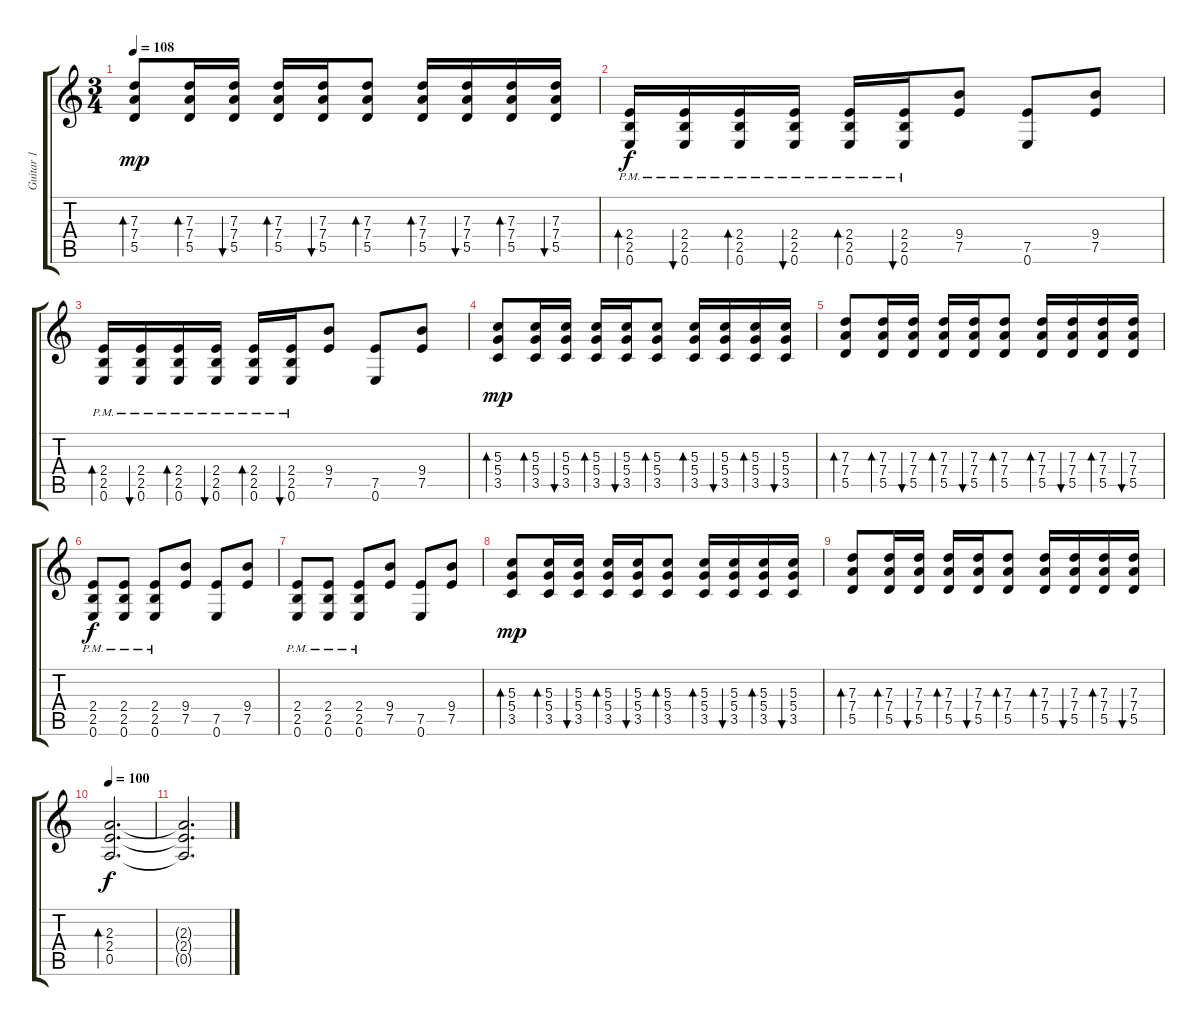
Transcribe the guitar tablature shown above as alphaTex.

\track ("Guitar 1" "Guitar 1") {instrument acousticguitarsteel}
\staff {score tabs}
\tuning (E4 B3 G3 D3 A2 E2) {hide}
\ts (3 4)
\tempo 108
\clef g2
\ks c
(7.3 7.4 5.5).8{bd 120 dy mp} (7.3 7.4 5.5).16{bd 120} (7.3 7.4 5.5).16{bu 120} (7.3 7.4 5.5).16{bd 120} (7.3 7.4 5.5).16{bu 120} (7.3 7.4 5.5).8{bd 120} (7.3 7.4 5.5).16{bd 120} (7.3 7.4 5.5).16{bu 120} (7.3 7.4 5.5).16{bd 120} (7.3 7.4 5.5).16{bu 120} |
(2.4{pm} 2.5{pm} 0.6{pm}).16{bd 60 dy f} (2.4{pm} 2.5{pm} 0.6{pm}).16{bu 60} (2.4{pm} 2.5{pm} 0.6{pm}).16{bd 60} (2.4{pm} 2.5{pm} 0.6{pm}).16{bu 60} (2.4{pm} 2.5{pm} 0.6{pm}).16{bd 60} (2.4{pm} 2.5{pm} 0.6{pm}).16{bu 60} (9.4 7.5).8 (7.5 0.6).8 (9.4 7.5).8 |
(2.4{pm} 2.5{pm} 0.6{pm}).16{bd 60} (2.4{pm} 2.5{pm} 0.6{pm}).16{bu 60} (2.4{pm} 2.5{pm} 0.6{pm}).16{bd 60} (2.4{pm} 2.5{pm} 0.6{pm}).16{bu 60} (2.4{pm} 2.5{pm} 0.6{pm}).16{bd 60} (2.4{pm} 2.5{pm} 0.6{pm}).16{bu 60} (9.4 7.5).8 (7.5 0.6).8 (9.4 7.5).8 |
(5.3 5.4 3.5).8{bd 120 dy mp} (5.3 5.4 3.5).16{bd 120} (5.3 5.4 3.5).16{bu 120} (5.3 5.4 3.5).16{bd 120} (5.3 5.4 3.5).16{bu 120} (5.3 5.4 3.5).8{bd 120} (5.3 5.4 3.5).16{bd 120} (5.3 5.4 3.5).16{bu 120} (5.3 5.4 3.5).16{bd 120} (5.3 5.4 3.5).16{bu 120} |
(7.3 7.4 5.5).8{bd 120} (7.3 7.4 5.5).16{bd 120} (7.3 7.4 5.5).16{bu 120} (7.3 7.4 5.5).16{bd 120} (7.3 7.4 5.5).16{bu 120} (7.3 7.4 5.5).8{bd 120} (7.3 7.4 5.5).16{bd 120} (7.3 7.4 5.5).16{bu 120} (7.3 7.4 5.5).16{bd 120} (7.3 7.4 5.5).16{bu 120} |
(2.4{pm} 2.5{pm} 0.6{pm}).8{dy f} (2.4{pm} 2.5{pm} 0.6{pm}).8 (2.4{pm} 2.5{pm} 0.6{pm}).8 (9.4 7.5).8 (7.5 0.6).8 (9.4 7.5).8 |
(2.4{pm} 2.5{pm} 0.6{pm}).8 (2.4{pm} 2.5{pm} 0.6{pm}).8 (2.4{pm} 2.5{pm} 0.6{pm}).8 (9.4 7.5).8 (7.5 0.6).8 (9.4 7.5).8 |
(5.3 5.4 3.5).8{bd 120 dy mp} (5.3 5.4 3.5).16{bd 120} (5.3 5.4 3.5).16{bu 120} (5.3 5.4 3.5).16{bd 120} (5.3 5.4 3.5).16{bu 120} (5.3 5.4 3.5).8{bd 120} (5.3 5.4 3.5).16{bd 120} (5.3 5.4 3.5).16{bu 120} (5.3 5.4 3.5).16{bd 120} (5.3 5.4 3.5).16{bu 120} |
(7.3 7.4 5.5).8{bd 120} (7.3 7.4 5.5).16{bd 120} (7.3 7.4 5.5).16{bu 120} (7.3 7.4 5.5).16{bd 120} (7.3 7.4 5.5).16{bu 120} (7.3 7.4 5.5).8{bd 120} (7.3 7.4 5.5).16{bd 120} (7.3 7.4 5.5).16{bu 120} (7.3 7.4 5.5).16{bd 120} (7.3 7.4 5.5).16{bu 120} |
\tempo 100
(2.3 2.4 0.5).2{d bd 240 dy f volume 0} |
(2.3{t} 2.4{t} 0.5{t}).2{d}
